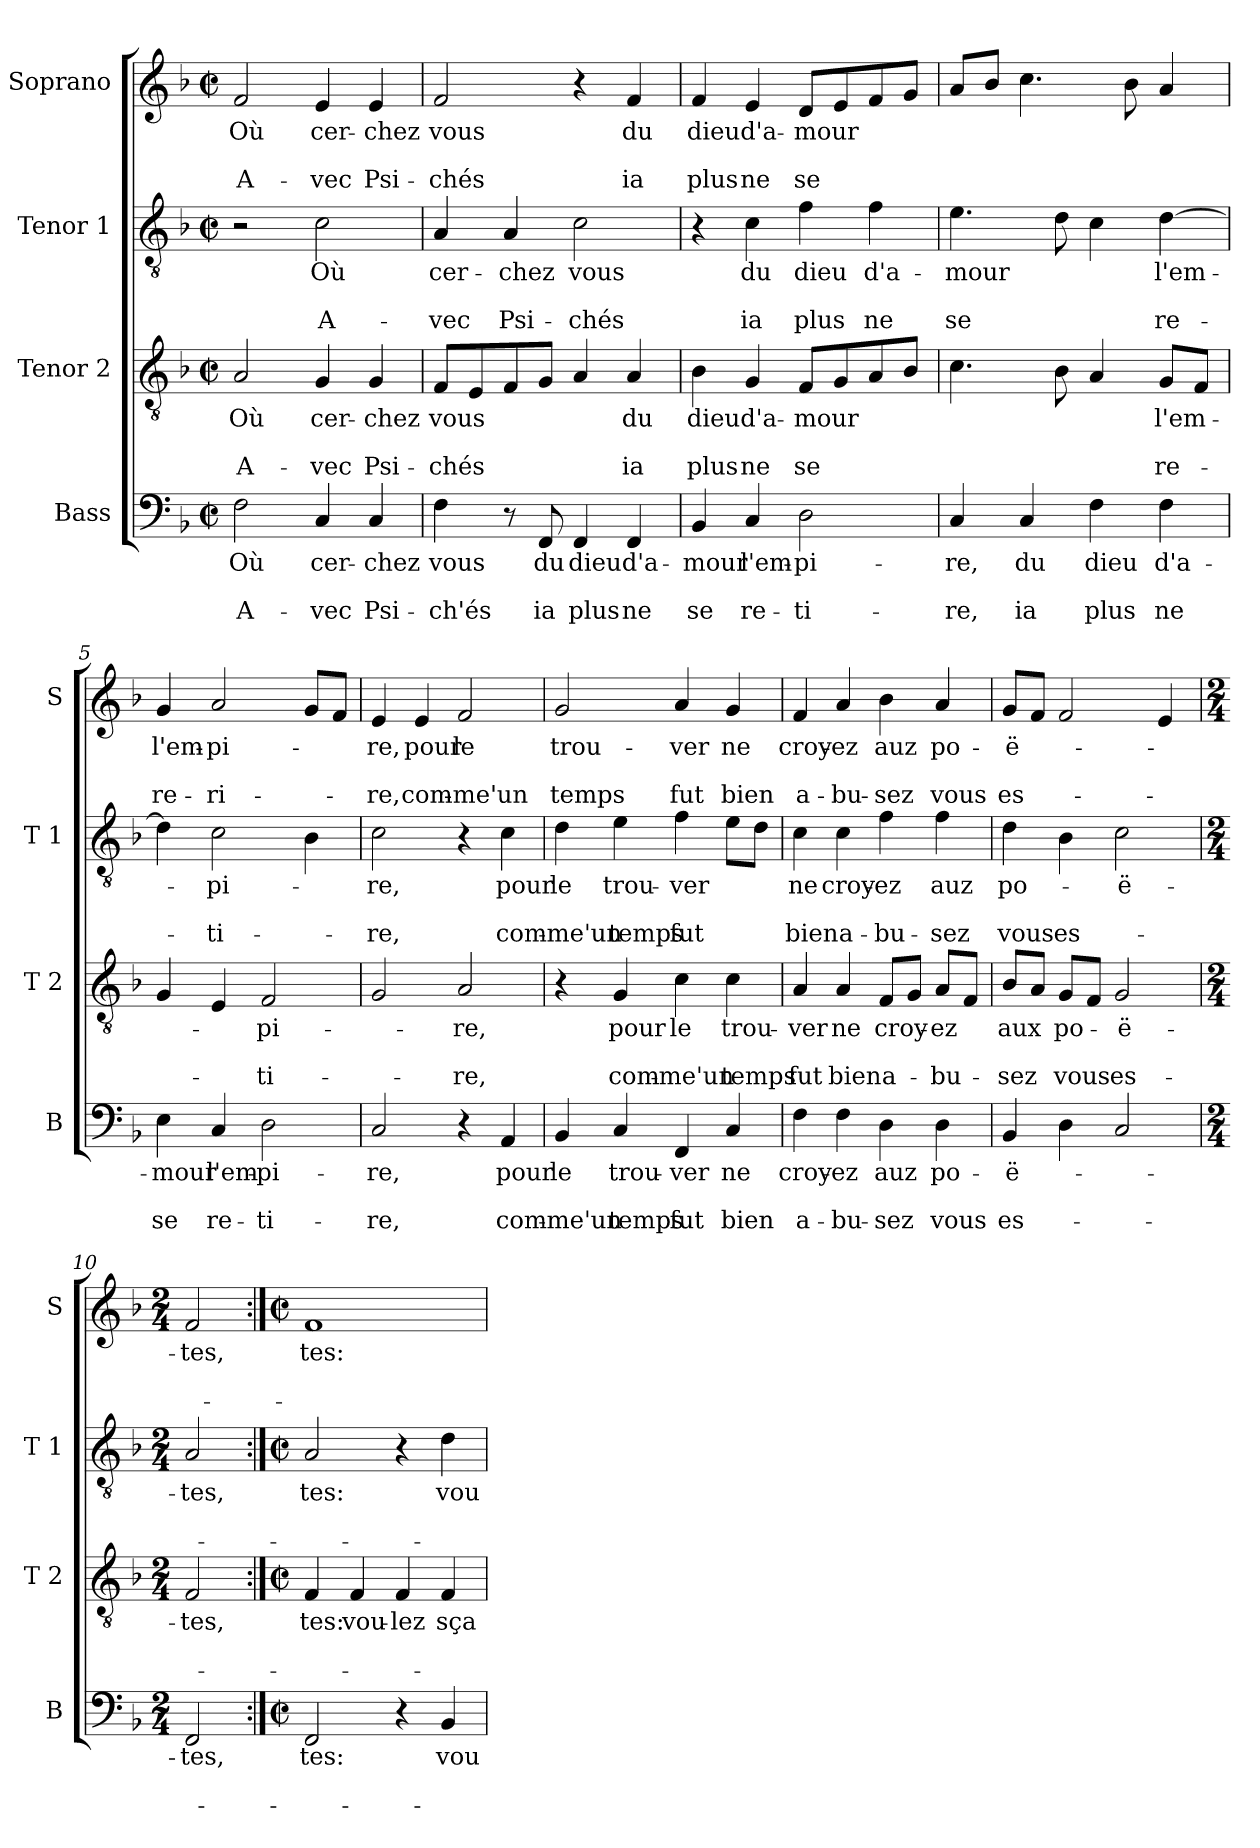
**kern	**text	**text	**text	**kern	**text	**text	**text	**kern	**text	**text	**text	**kern	**text	**text	**text
*part4	*part4	*part4	*part4	*part3	*part3	*part3	*part3	*part2	*part2	*part2	*part2	*part1	*part1	*part1	*part1
*staff4	*staff4	*staff4	*staff4	*staff3	*staff3	*staff3	*staff3	*staff2	*staff2	*staff2	*staff2	*staff1	*staff1	*staff1	*staff1
*I"Bass	*	*	*	*I"Tenor 2	*	*	*	*I"Tenor 1	*	*	*	*I"Soprano	*	*	*
*I'B	*	*	*	*I'T 2	*	*	*	*I'T 1	*	*	*	*I'S	*	*	*
*clefF4	*	*	*	*clefGv2	*	*	*	*clefGv2	*	*	*	*clefG2	*	*	*
*k[b-]	*	*	*	*k[b-]	*	*	*	*k[b-]	*	*	*	*k[b-]	*	*	*
*F:	*	*	*	*F:	*	*	*	*F:	*	*	*	*F:	*	*	*
*M2/2	*	*	*	*M2/2	*	*	*	*M2/2	*	*	*	*M2/2	*	*	*
*met(c|)	*	*	*	*met(c|)	*	*	*	*met(c|)	*	*	*	*met(c|)	*	*	*
=1	=1	=1	=1	=1	=1	=1	=1	=1	=1	=1	=1	=1	=1	=1	=1
!	!LO:LY:b	!	!LO:LY:b	!	!LO:LY:b	!	!LO:LY:b	!	!	!	!	!	!LO:LY:b	!	!LO:LY:b
2F\	Où	.	A-	2A/	Où	.	A-	2r	.	.	.	2f/	Où	.	A-
!	!LO:LY:b	!	!LO:LY:b	!	!LO:LY:b	!	!LO:LY:b	!	!LO:LY:b	!	!LO:LY:b	!	!LO:LY:b	!	!LO:LY:b
4C/	cer-	.	-vec	4G/	cer-	.	-vec	2c\	Où	.	A-	4e/	cer-	.	-vec
!	!LO:LY:b	!	!LO:LY:b	!	!LO:LY:b	!	!LO:LY:b	!	!	!	!	!	!LO:LY:b	!	!LO:LY:b
4C/	-chez	.	Psi-	4G/	-chez	.	Psi-	.	.	.	.	4e/	-chez	.	Psi-
=2	=2	=2	=2	=2	=2	=2	=2	=2	=2	=2	=2	=2	=2	=2	=2
!	!LO:LY:b	!	!LO:LY:b	!	!LO:LY:b	!	!LO:LY:b	!	!LO:LY:b	!	!LO:LY:b	!	!LO:LY:b	!	!LO:LY:b
4F\	vous	.	-ch'és	8F/L	vous	.	-chés	4A/	cer-	.	-vec	2f/	vous	.	-chés
.	.	.	.	8E/	.	.	.	.	.	.	.	.	.	.	.
!	!	!	!	!	!	!	!	!	!LO:LY:b	!	!LO:LY:b	!	!	!	!
8r	.	.	.	8F/	.	.	.	4A/	-chez	.	Psi-	.	.	.	.
!	!LO:LY:b	!	!LO:LY:b	!	!	!	!	!	!	!	!	!	!	!	!
8FF/	du	.	ia	8G/J	.	.	.	.	.	.	.	.	.	.	.
!	!LO:LY:b	!	!LO:LY:b	!	!	!	!	!	!LO:LY:b	!	!LO:LY:b	!	!	!	!
4FF/	dieu	.	plus	4A/	.	.	.	2c\	vous	.	-chés	4r	.	.	.
!	!LO:LY:b	!	!LO:LY:b	!	!LO:LY:b	!	!LO:LY:b	!	!	!	!	!	!LO:LY:b	!	!LO:LY:b
4FF/	d'a-	.	ne	4A/	du	.	ia	.	.	.	.	4f/	du	.	ia
=3	=3	=3	=3	=3	=3	=3	=3	=3	=3	=3	=3	=3	=3	=3	=3
!	!LO:LY:b	!	!LO:LY:b	!	!LO:LY:b	!	!LO:LY:b	!	!	!	!	!	!LO:LY:b	!	!LO:LY:b
4BB-/	-mour	.	se	4B-\	dieu	.	plus	4r	.	.	.	4f/	dieu	.	plus
!	!LO:LY:b	!	!LO:LY:b	!	!LO:LY:b	!	!LO:LY:b	!	!LO:LY:b	!	!LO:LY:b	!	!LO:LY:b	!	!LO:LY:b
4C/	l'em-	.	re-	4G/	d'a-	.	ne	4c\	du	.	ia	4e/	d'a-	.	ne
!	!LO:LY:b	!	!LO:LY:b	!	!LO:LY:b	!	!LO:LY:b	!	!LO:LY:b	!	!LO:LY:b	!	!LO:LY:b	!	!LO:LY:b
2D\	-pi-	.	-ti-	8F/L	-mour	.	se	4f\	dieu	.	plus	8d/L	-mour	.	se
.	.	.	.	8G/	.	.	.	.	.	.	.	8e/	.	.	.
!	!	!	!	!	!	!	!	!	!LO:LY:b	!	!LO:LY:b	!	!	!	!
.	.	.	.	8A/	.	.	.	4f\	d'a-	.	ne	8f/	.	.	.
.	.	.	.	8B-/J	.	.	.	.	.	.	.	8g/J	.	.	.
=4	=4	=4	=4	=4	=4	=4	=4	=4	=4	=4	=4	=4	=4	=4	=4
!	!LO:LY:b	!	!LO:LY:b	!	!	!	!	!	!LO:LY:b	!	!LO:LY:b	!	!	!	!
4C/	-re,	.	-re,	4.c\	.	.	.	4.e\	-mour	.	se	8a/L	.	.	.
.	.	.	.	.	.	.	.	.	.	.	.	8b-/J	.	.	.
!	!LO:LY:b	!	!LO:LY:b	!	!	!	!	!	!	!	!	!	!	!	!
4C/	du	.	ia	.	.	.	.	.	.	.	.	4.cc\	.	.	.
.	.	.	.	8B-\	.	.	.	8d\	.	.	.	.	.	.	.
!	!LO:LY:b	!	!LO:LY:b	!	!	!	!	!	!	!	!	!	!	!	!
4F\	dieu	.	plus	4A/	.	.	.	4c\	.	.	.	.	.	.	.
.	.	.	.	.	.	.	.	.	.	.	.	8b-\	.	.	.
!	!LO:LY:b	!	!LO:LY:b	!	!LO:LY:b	!	!LO:LY:b	!	!LO:LY:b	!	!LO:LY:b	!	!	!	!
4F\	d'a-	.	ne	8G/L	l'em-	.	re-	[4d\	l'em-	.	re-	4a/	.	.	.
.	.	.	.	8F/J	.	.	.	.	.	.	.	.	.	.	.
=5	=5	=5	=5	=5	=5	=5	=5	=5	=5	=5	=5	=5	=5	=5	=5
!	!LO:LY:b	!	!LO:LY:b	!	!	!	!	!	!	!	!	!	!LO:LY:b	!	!LO:LY:b
4E\	-mour	.	se	4G/	.	.	.	4d\]	.	.	.	4g/	l'em-	.	re-
!	!LO:LY:b	!	!LO:LY:b	!	!	!	!	!	!LO:LY:b	!	!LO:LY:b	!	!LO:LY:b	!	!LO:LY:b
4C/	l'em-	.	re-	4E/	.	.	.	2c\	-pi-	.	-ti-	2a/	-pi-	.	-ri-
!	!LO:LY:b	!	!LO:LY:b	!	!LO:LY:b	!	!LO:LY:b	!	!	!	!	!	!	!	!
2D\	-pi-	.	-ti-	2F/	-pi-	.	-ti-	.	.	.	.	.	.	.	.
.	.	.	.	.	.	.	.	4B-\	.	.	.	8g/L	.	.	.
.	.	.	.	.	.	.	.	.	.	.	.	8f/J	.	.	.
!!LO:LB:g=z
=6	=6	=6	=6	=6	=6	=6	=6	=6	=6	=6	=6	=6	=6	=6	=6
!	!LO:LY:b	!	!LO:LY:b	!	!	!	!	!	!LO:LY:b	!	!LO:LY:b	!	!LO:LY:b	!	!LO:LY:b
2C/	-re,	.	-re,	2G/	.	.	.	2c\	-re,	.	-re,	4e/	-re,	.	-re,
!	!	!	!	!	!	!	!	!	!	!	!	!	!LO:LY:b	!	!LO:LY:b
.	.	.	.	.	.	.	.	.	.	.	.	4e/	pour	.	com-
!	!	!	!	!	!LO:LY:b	!	!LO:LY:b	!	!	!	!	!	!LO:LY:b	!	!LO:LY:b
4r	.	.	.	2A/	-re,	.	-re,	4r	.	.	.	2f/	le	.	-me'un
!	!LO:LY:b	!	!LO:LY:b	!	!	!	!	!	!LO:LY:b	!	!LO:LY:b	!	!	!	!
4AA/	pour	.	com-	.	.	.	.	4c\	pour	.	com-	.	.	.	.
=7	=7	=7	=7	=7	=7	=7	=7	=7	=7	=7	=7	=7	=7	=7	=7
!	!LO:LY:b	!	!LO:LY:b	!	!	!	!	!	!LO:LY:b	!	!LO:LY:b	!	!LO:LY:b	!	!LO:LY:b
4BB-/	le	.	-me'un	4r	.	.	.	4d\	le	.	-me'un	2g/	trou-	.	temps
!	!LO:LY:b	!	!LO:LY:b	!	!LO:LY:b	!	!LO:LY:b	!	!LO:LY:b	!	!LO:LY:b	!	!	!	!
4C/	trou-	.	temps	4G/	pour	.	com-	4e\	trou-	.	temps	.	.	.	.
!	!LO:LY:b	!	!LO:LY:b	!	!LO:LY:b	!	!LO:LY:b	!	!LO:LY:b	!	!LO:LY:b	!	!LO:LY:b	!	!LO:LY:b
4FF/	-ver	.	fut	4c\	le	.	-me'un	4f\	-ver	.	fut	4a/	-ver	.	fut
!	!LO:LY:b	!	!LO:LY:b	!	!LO:LY:b	!	!LO:LY:b	!	!	!	!	!	!LO:LY:b	!	!LO:LY:b
4C/	ne	.	bien	4c\	trou-	.	temps	8e\L	.	.	.	4g/	ne	.	bien
.	.	.	.	.	.	.	.	8d\J	.	.	.	.	.	.	.
=8	=8	=8	=8	=8	=8	=8	=8	=8	=8	=8	=8	=8	=8	=8	=8
!	!LO:LY:b	!	!LO:LY:b	!	!LO:LY:b	!	!LO:LY:b	!	!LO:LY:b	!	!LO:LY:b	!	!LO:LY:b	!	!LO:LY:b
4F\	croy-	.	a-	4A/	-ver	.	fut	4c\	ne	.	bien	4f/	croy-	.	a-
!	!LO:LY:b	!	!LO:LY:b	!	!LO:LY:b	!	!LO:LY:b	!	!LO:LY:b	!	!LO:LY:b	!	!LO:LY:b	!	!LO:LY:b
4F\	-ez	.	-bu-	4A/	ne	.	bien	4c\	croy-	.	a-	4a/	-ez	.	-bu-
!	!LO:LY:b	!	!LO:LY:b	!	!LO:LY:b	!	!LO:LY:b	!	!LO:LY:b	!	!LO:LY:b	!	!LO:LY:b	!	!LO:LY:b
4D\	auz	.	-sez	8F/L	croy-	.	a-	4f\	-ez	.	-bu-	4b-\	auz	.	-sez
.	.	.	.	8G/J	.	.	.	.	.	.	.	.	.	.	.
!	!LO:LY:b	!	!LO:LY:b	!	!LO:LY:b	!	!LO:LY:b	!	!LO:LY:b	!	!LO:LY:b	!	!LO:LY:b	!	!LO:LY:b
4D\	po-	.	vous	8A/L	-ez	.	-bu-	4f\	auz	.	-sez	4a/	po-	.	vous
.	.	.	.	8F/J	.	.	.	.	.	.	.	.	.	.	.
=9	=9	=9	=9	=9	=9	=9	=9	=9	=9	=9	=9	=9	=9	=9	=9
!	!LO:LY:b	!	!LO:LY:b	!	!LO:LY:b	!	!LO:LY:b	!	!LO:LY:b	!	!LO:LY:b	!	!LO:LY:b	!	!LO:LY:b
4BB-/	-ë-	.	es-	8B-/L	aux	.	-sez	4d\	po-	.	vous	8g/L	-ë-	.	es-
.	.	.	.	8A/J	.	.	.	.	.	.	.	8f/J	.	.	.
!	!	!	!	!	!LO:LY:b	!	!LO:LY:b	!	!	!	!LO:LY:b	!	!	!	!
4D\	.	.	.	8G/L	po-	.	vous	4B-\	.	.	es-	2f/	.	.	.
.	.	.	.	8F/J	.	.	.	.	.	.	.	.	.	.	.
!	!	!	!	!	!LO:LY:b	!	!LO:LY:b	!	!LO:LY:b	!	!	!	!	!	!
2C/	.	.	.	2G/	-ë-	.	es-	2c\	-ë-	.	.	.	.	.	.
.	.	.	.	.	.	.	.	.	.	.	.	4e/	.	.	.
=10	=10	=10	=10	=10	=10	=10	=10	=10	=10	=10	=10	=10	=10	=10	=10
*M2/4	*	*	*	*M2/4	*	*	*	*M2/4	*	*	*	*M2/4	*	*	*
!	!LO:LY:b	!	!	!	!LO:LY:b	!	!	!	!LO:LY:b	!	!	!	!LO:LY:b	!	!
2FF/	-tes,	.	.	2F/	-tes,	.	.	2A/	-tes,	.	.	2f/	-tes,	.	.
!!LO:PB:g=z
=11:|!	=11:|!	=11:|!	=11:|!	=11:|!	=11:|!	=11:|!	=11:|!	=11:|!	=11:|!	=11:|!	=11:|!	=11:|!	=11:|!	=11:|!	=11:|!
*M2/2	*	*	*	*M2/2	*	*	*	*M2/2	*	*	*	*M2/2	*	*	*
*met(c|)	*	*	*	*met(c|)	*	*	*	*met(c|)	*	*	*	*met(c|)	*	*	*
!	!LO:LY:b	!	!	!	!LO:LY:b	!	!	!	!LO:LY:b	!	!	!	!LO:LY:b	!	!
2FF/	tes:	.	.	4F/	tes:	.	.	2A/	tes:	.	.	1f	tes:	.	.
!	!	!	!	!	!LO:LY:b	!	!	!	!	!	!	!	!	!	!
.	.	.	.	4F/	vou-	.	.	.	.	.	.	.	.	.	.
!	!	!	!	!	!LO:LY:b	!	!	!	!	!	!	!	!	!	!
4r	.	.	.	4F/	-lez	.	.	4r	.	.	.	.	.	.	.
!	!LO:LY:b	!	!	!	!LO:LY:b	!	!	!	!LO:LY:b	!	!	!	!	!	!
4BB-/	vou-	.	.	4F/	sça-	.	.	4d\	vou-	.	.	.	.	.	.
=	=	=	=	=	=	=	=	=	=	=	=	=	=	=	=
*-	*-	*-	*-	*-	*-	*-	*-	*-	*-	*-	*-	*-	*-	*-	*-
